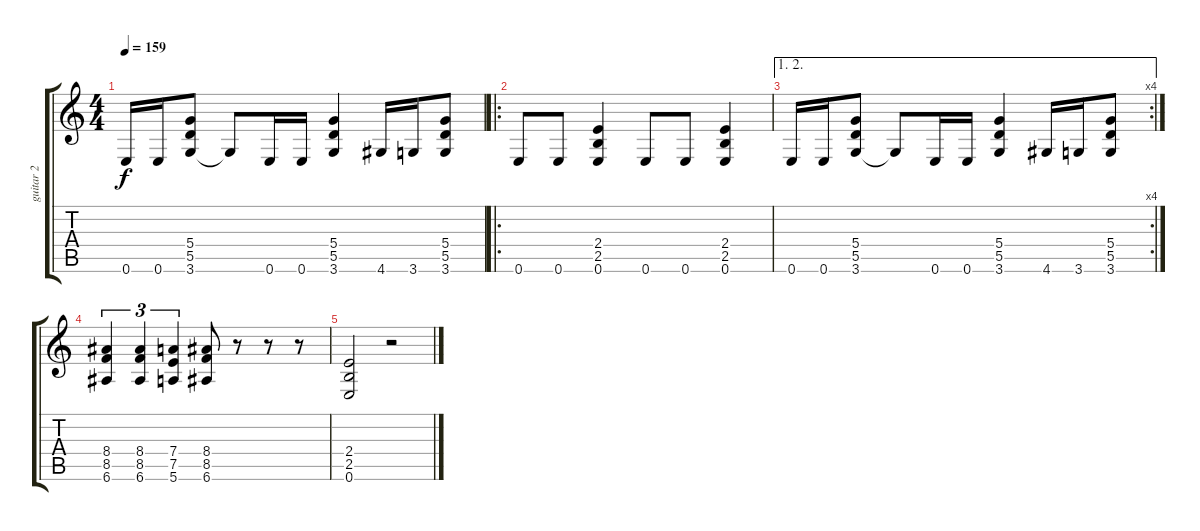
\track ("guitar 2" "guitar 2") {instrument distortionguitar}
\staff {score tabs}
\tuning (E4 B3 G3 D3 A2 E2) {hide}
\ts (4 4)
\tempo 159
\clef g2
\ks c
0.6.16{dy f} 0.6.16 (5.4 5.5 3.6).8 3.6{t}.8 0.6.16 0.6.16 (5.4 5.5 3.6).4 4.6.16 3.6.16 (5.4 5.5 3.6).8 |
\ro
0.6.8 0.6.8 (2.4 2.5 0.6).4 0.6.8 0.6.8 (2.4 2.5 0.6).4 |
\ae (1 2)
\rc 4
0.6.16 0.6.16 (5.4 5.5 3.6).8 3.6{t}.8 0.6.16 0.6.16 (5.4 5.5 3.6).4 4.6.16 3.6.16 (5.4 5.5 3.6).8 |
(8.4 8.5 6.6).4{tu (3 2)} (8.4 8.5 6.6).4{tu (3 2)} (7.4 7.5 5.6).4{tu (3 2)} (8.4 8.5 6.6).8 r.8 r.8 r.8 |
(2.4 2.5 0.6).2 r.2
